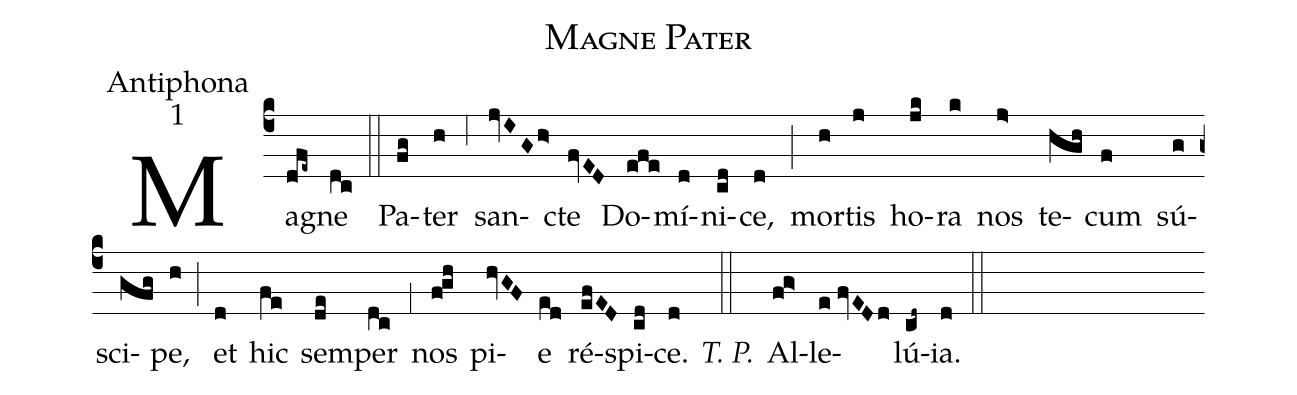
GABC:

name:Magne Pater;
office-part:Antiphona;
mode:1;
%%
(c4) Ma(dfe~)gne(dc) (::)
Pa(fg)ter(h) (,6) san(jvIG/h>)cte(fvED) Do(efe)mí(d)ni(cd)ce,(d) (;) mor(h)tis(j) ho(jk)ra(k) nos(j>) te(hgh)cum(f) sú(g)sci(gfg)pe,(h) (;) et(d) hic(fe) sem(de)per(dc) (,1) nos(f!gh) pi(hvGF)e(ed) ré(efED)spi(cd)ce.(d) <i>T. P.</i>(::) Al(fg>)le(e//fvEDd)lú(cd~)ia.(d) (::)
